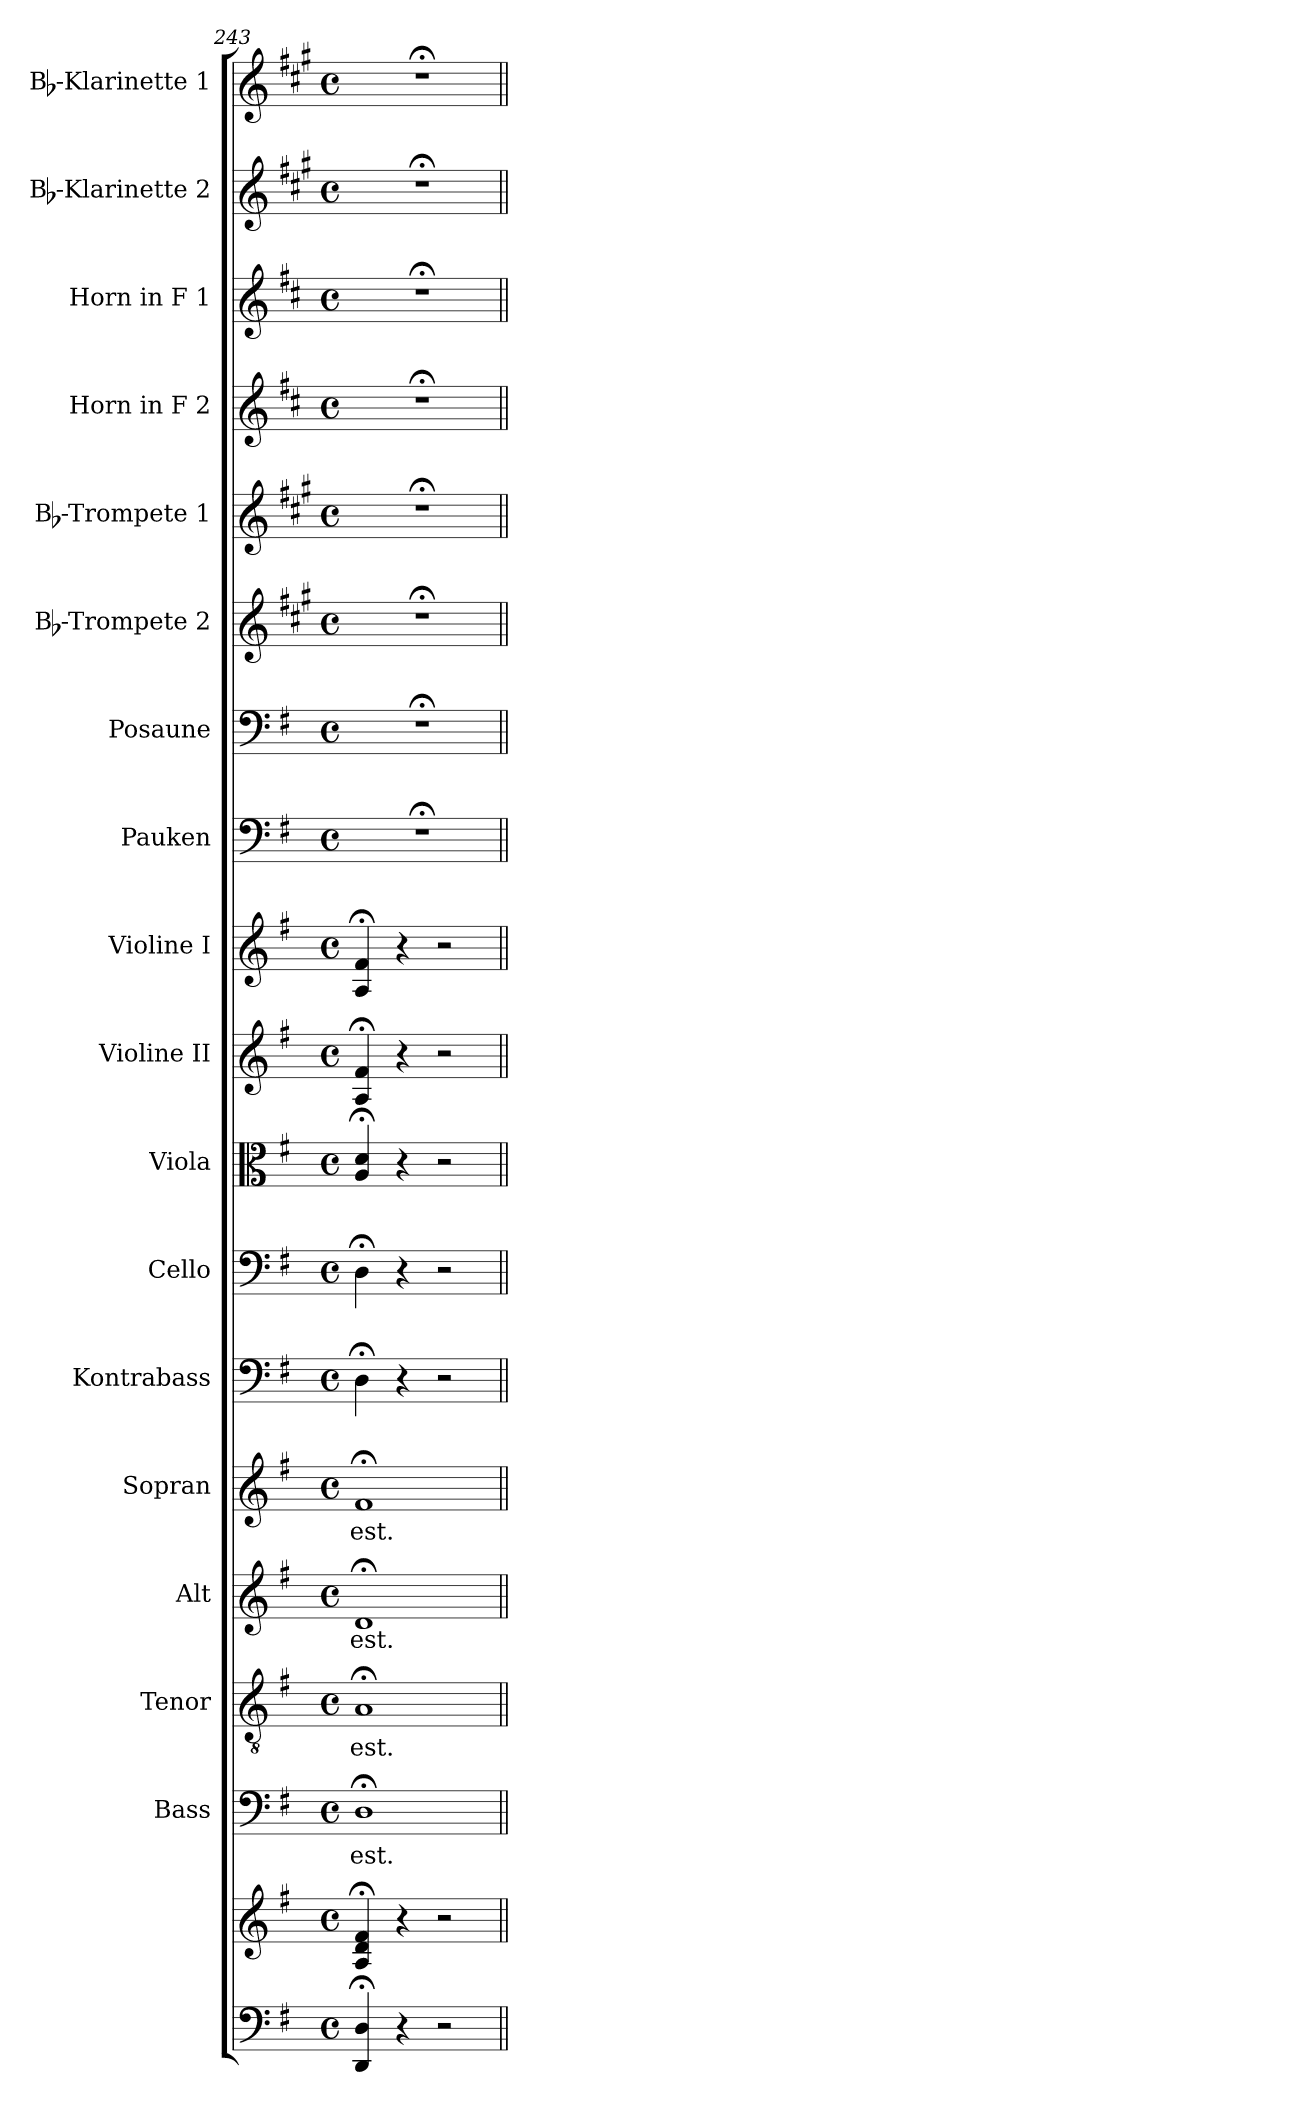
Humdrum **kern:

**kern	**kern	**kern	**text	**kern	**text	**kern	**text	**kern	**text	**kern	**kern	**kern	**kern	**kern	**kern	**kern	**kern	**kern	**kern	**kern	**kern	**kern
*part18	*part18	*part17	*part17	*part16	*part16	*part15	*part15	*part14	*part14	*part13	*part12	*part11	*part10	*part9	*part8	*part7	*part6	*part5	*part4	*part3	*part2	*part1
*staff19	*staff18	*staff17	*staff17	*staff16	*staff16	*staff15	*staff15	*staff14	*staff14	*staff13	*staff12	*staff11	*staff10	*staff9	*staff8	*staff7	*staff6	*staff5	*staff4	*staff3	*staff2	*staff1
*	*	*I"Bass	*	*I"Tenor	*	*I"Alt	*	*I"Sopran	*	*I"Kontrabass	*I"Cello	*I"Viola	*I"Violine II	*I"Violine I	*I"Pauken	*I"Posaune	*I"Bb-Trompete 2	*I"Bb-Trompete 1	*I"Horn in F 2	*I"Horn in F 1	*I"Bb-Klarinette 2	*I"Bb-Klarinette 1
*	*	*I'B.	*	*I'T.	*	*I'A.	*	*I'S.	*	*I'Kb.	*	*I'Vla.	*I'Vl. II	*I'Vl. I	*I'Pk.	*I'Pos.	*I'Bb Trp. 2	*I'Bb Trp. 1	*	*	*I'Bb Kl. 2	*I'Bb Kl. 1
*clefF4	*clefG2	*clefF4	*	*clefGv2	*	*clefG2	*	*clefG2	*	*clefF4	*clefF4	*clefC3	*clefG2	*clefG2	*clefF4	*clefF4	*clefG2	*clefG2	*clefG2	*clefG2	*clefG2	*clefG2
*	*	*	*	*	*	*	*	*	*	*ITrd7c12	*	*	*	*	*	*	*ITrd1c2	*ITrd1c2	*ITrd4c7	*ITrd4c7	*ITrd1c2	*ITrd1c2
*k[f#]	*k[f#]	*k[f#]	*	*k[f#]	*	*k[f#]	*	*k[f#]	*	*k[f#]	*k[f#]	*k[f#]	*k[f#]	*k[f#]	*k[f#]	*k[f#]	*k[f#]	*k[f#]	*k[f#]	*k[f#]	*k[f#]	*k[f#]
*G:	*G:	*G:	*	*G:	*	*G:	*	*G:	*	*G:	*G:	*G:	*G:	*G:	*G:	*G:	*G:	*G:	*G:	*G:	*G:	*G:
*M4/4	*M4/4	*M4/4	*	*M4/4	*	*M4/4	*	*M4/4	*	*M4/4	*M4/4	*M4/4	*M4/4	*M4/4	*M4/4	*M4/4	*M4/4	*M4/4	*M4/4	*M4/4	*M4/4	*M4/4
*met(c)	*met(c)	*met(c)	*	*met(c)	*	*met(c)	*	*met(c)	*	*met(c)	*met(c)	*met(c)	*met(c)	*met(c)	*met(c)	*met(c)	*met(c)	*met(c)	*met(c)	*met(c)	*met(c)	*met(c)
=243	=243	=243	=243	=243	=243	=243	=243	=243	=243	=243	=243	=243	=243	=243	=243	=243	=243	=243	=243	=243	=243	=243
!	!	!	!LO:LY:b	!	!LO:LY:b	!	!LO:LY:b	!	!LO:LY:b	!	!	!	!	!	!	!	!	!	!	!	!	!
4DD/; 4D/;	4A/;< 4d/;< 4f#/;<	1D;<	est.	1A;<	est.	1d;<	est.	1f#;<	est.	4DD;<\	4D;<\	4A/;< 4d/;<	4A/;< 4f#/;<	4A/;< 4f#/;<	1r;<	1r;<	1r;<	1r;<	1r;<	1r;<	1r;<	1r;<
4r	4r	.	.	.	.	.	.	.	.	4r	4r	4r	4r	4r	.	.	.	.	.	.	.	.
2r	2r	.	.	.	.	.	.	.	.	2r	2r	2r	2r	2r	.	.	.	.	.	.	.	.
=||	=||	=||	=||	=||	=||	=||	=||	=||	=||	=||	=||	=||	=||	=||	=||	=||	=||	=||	=||	=||	=||	=||
*-	*-	*-	*-	*-	*-	*-	*-	*-	*-	*-	*-	*-	*-	*-	*-	*-	*-	*-	*-	*-	*-	*-
